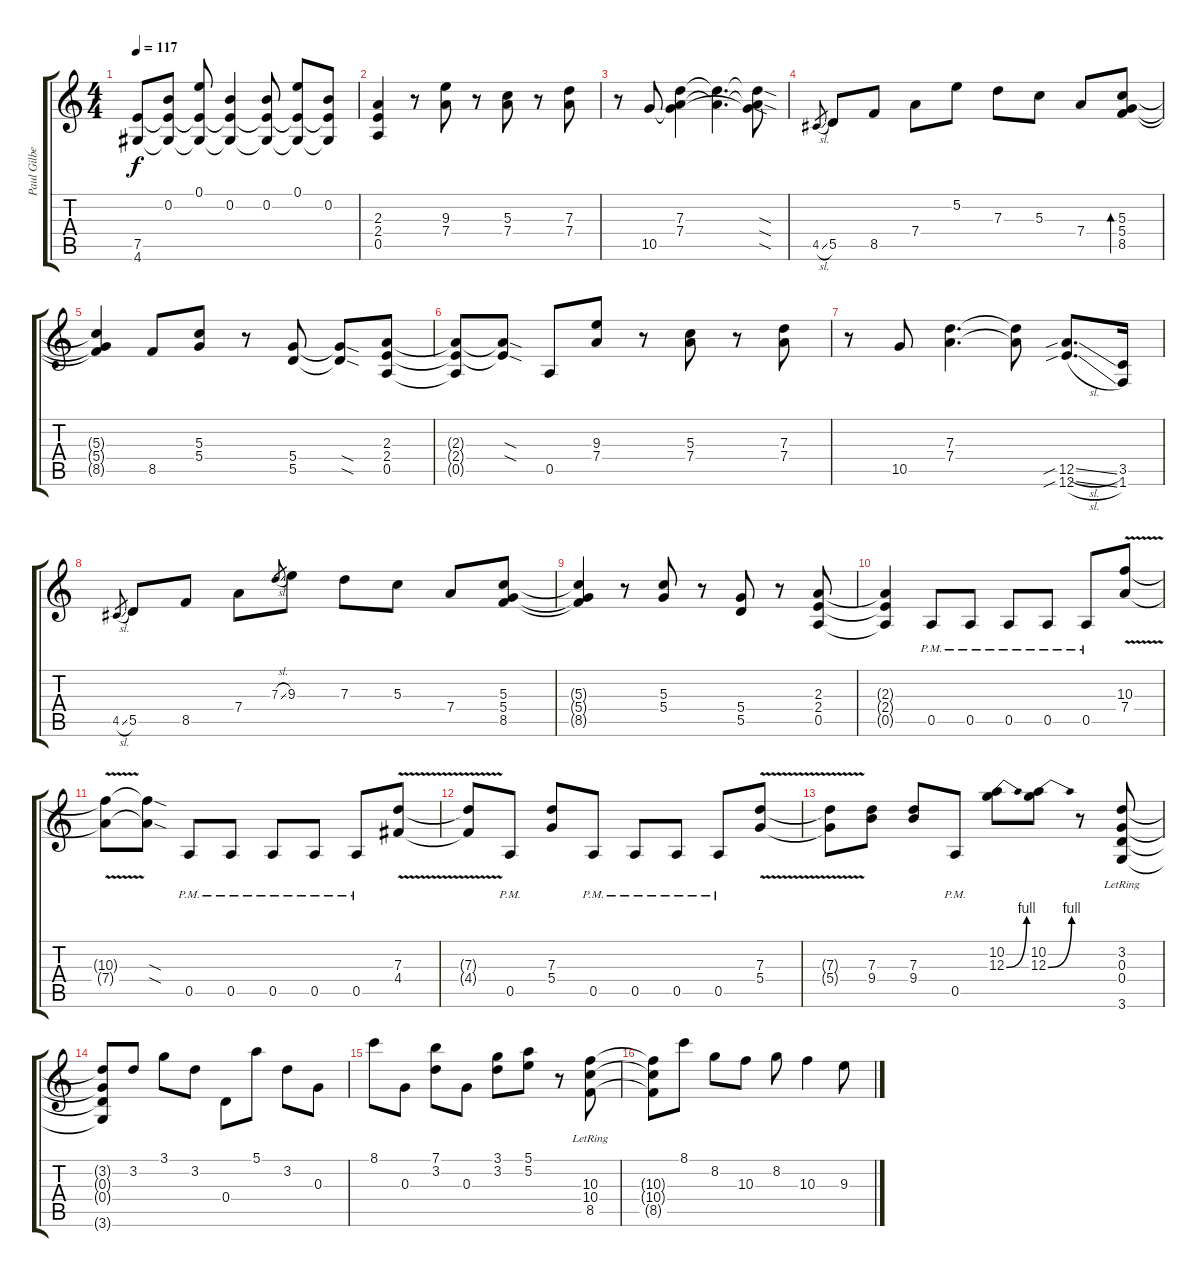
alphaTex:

\track ("Paul Gilbert" "Paul Gilbe") {instrument overdrivenguitar}
\staff {score tabs}
\tuning (E4 B3 G3 D3 A2 E2) {hide}
\ts (4 4)
\tempo 117
\clef g2
\ks c
(7.5{t} 4.6{t}).8{dy f} (0.2 7.5{t} 4.6{t}).8 (0.1 7.5{t} 4.6{t}).8 (0.2 7.5{t} 4.6{t}).4 (0.2 7.5{t} 4.6{t}).8 (0.1 7.5{t} 4.6{t}).8 (0.2 7.5{t} 4.6{t}).8 |
(2.3 2.4 0.5).4{volume 7 instrument electricguitarjazz} r.8 (9.3 7.4).8 r.8 (5.3 7.4).8 r.8 (7.3 7.4).8 |
r.8 10.5.8 (7.3 7.4 10.5{t}).4 (7.3{t} 7.4{t}).4{d} (7.3{sod t} 7.4{sod t} 10.5{sod t}).8 |
4.5{sl}.8{gr} 5.5.8 8.5.8 7.4.8 5.2.8 7.3.8 5.3.8 7.4.8 (5.3 5.4 8.5).8{bd 60} |
(5.3{t} 5.4{t} 8.5{t}).4 8.5.8 (5.3 5.4).8 r.8 (5.4 5.5).8 (5.4{sod t} 5.5{sod t}).8 (2.3 2.4 0.5).8 |
(2.3{t} 2.4{t} 0.5{t}).8 (2.3{sod t} 2.4{sod t}).8 0.5.8 (9.3 7.4).8 r.8 (5.3 7.4).8 r.8 (7.3 7.4).8 |
r.8 10.5.8 (7.3 7.4).4{d} (7.3{t} 7.4{t}).8{instrument overdrivenguitar} (12.5{sib sl} 12.6{sib sl}).8{d volume 13 instrument overdrivenguitar} (3.5 1.6).16 |
4.5{sl}.8{gr} 5.5.8 8.5.8 7.4.8 7.3{sl}.8{gr} 9.3.8 7.3.8 5.3.8 7.4.8 (5.3 5.4 8.5).8 |
(5.3{t} 5.4{t} 8.5{t}).4 r.8 (5.3 5.4).8 r.8 (5.4 5.5).8 r.8 (2.3 2.4 0.5).8 |
(2.3{t} 2.4{t} 0.5{t}).4 0.5{pm}.8 0.5{pm}.8 0.5{pm}.8 0.5{pm}.8 0.5{pm}.8 (10.3{v} 7.4{v}).8 |
(10.3{t} 7.4{t}).8 (10.3{sod t} 7.4{sod t}).8 0.5{pm}.8 0.5{pm}.8 0.5{pm}.8 0.5{pm}.8 0.5{pm}.8 (7.3{v} 4.4{v}).8 |
(7.3{t} 4.4{t}).8 0.5{pm}.8 (7.3 5.4).8 0.5{pm}.8 0.5{pm}.8 0.5{pm}.8 0.5{pm}.8 (7.3{v} 5.4{v}).8 |
(7.3{t} 5.4{t}).8 (7.3 9.4).8 (7.3 9.4).8 0.5{pm}.8 (10.2 12.3{be (bend 0 0 60 4)}).8 (10.2 12.3{be (bend 0 0 60 4)}).8 r.8 (3.2{lr} 0.3{lr} 0.4{lr} 3.6{lr}).8 |
(3.2{t} 0.3{t} 0.4{t} 3.6{t}).8 3.2.8 3.1.8 3.2.8 0.4.8 5.1.8 3.2.8 0.3.8 |
8.1.8 0.3.8 (7.1 3.2).8 0.3.8 (3.1 3.2).8 (5.1 5.2).8 r.8 (10.3{lr} 10.4{lr} 8.5{lr}).8 |
(10.3{t} 10.4{t} 8.5{t}).8 8.1.8 8.2.8 10.3.8 8.2.8 10.3.4 9.3{h}.8
